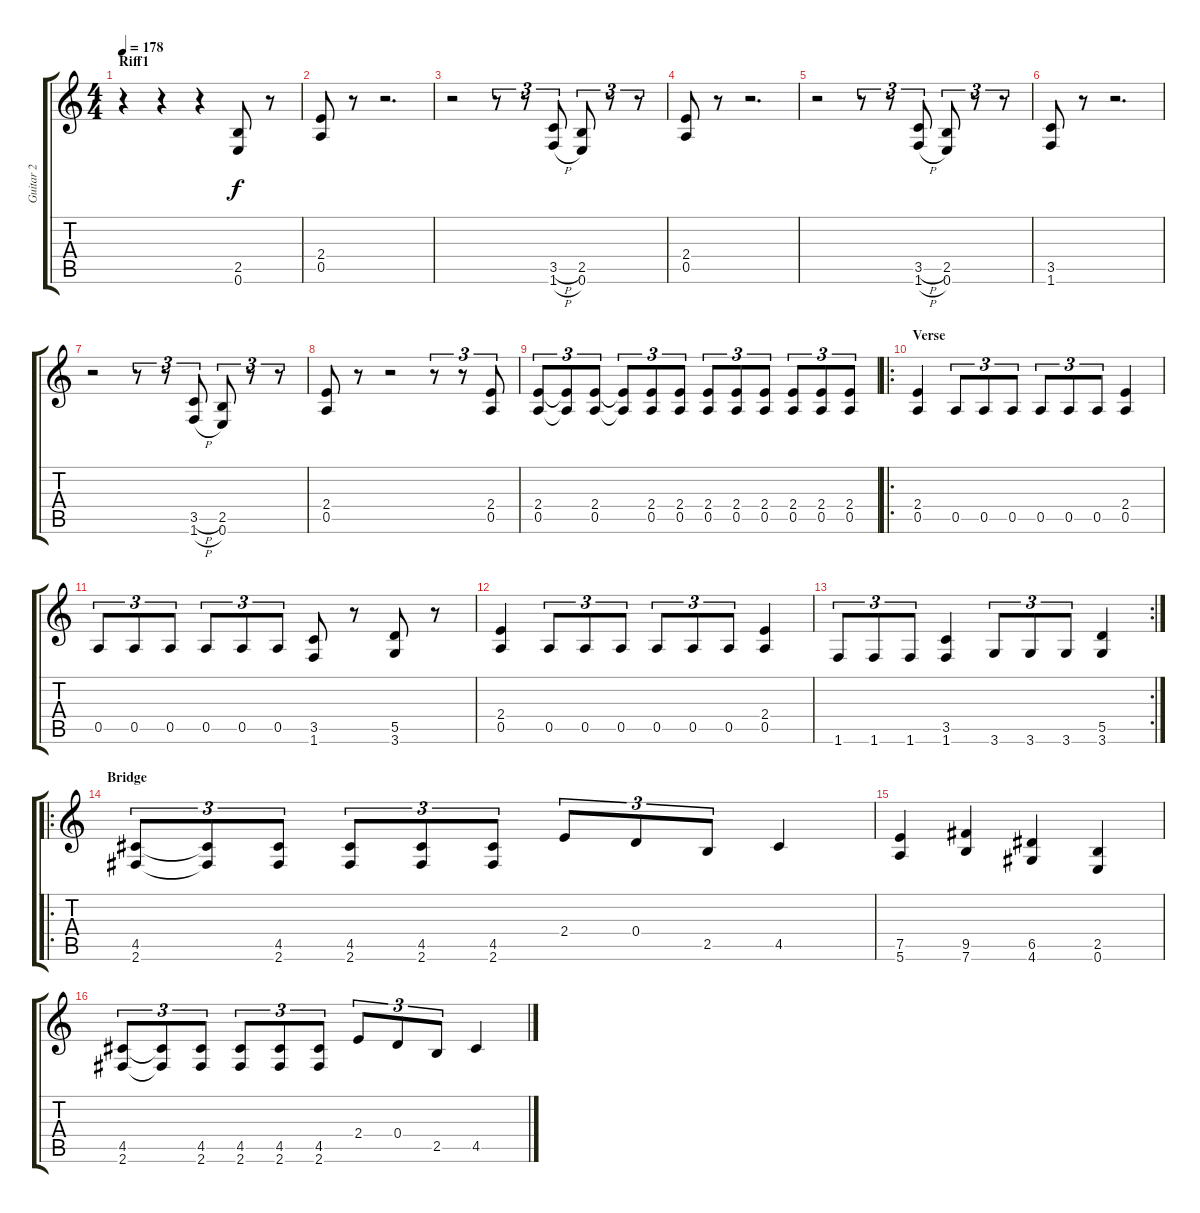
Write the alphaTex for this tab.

\track ("Guitar 2" "Guitar 2") {instrument distortionguitar}
\staff {score tabs}
\tuning (E4 B3 G3 D3 A2 E2) {hide}
\ts (4 4)
\section ("" "Riff1")
\tempo 178
\clef g2
\ks c
r.4{dy f instrument distortionguitar} r.4 r.4 (2.5 0.6).8 r.8 |
(2.4 0.5).8 r.8 r.2{d} |
r.2 r.8{tu (3 2)} r.8{tu (3 2)} (3.5{h} 1.6{h}).8{tu (3 2)} (2.5 0.6).8{tu (3 2)} r.8{tu (3 2)} r.8{tu (3 2)} |
(2.4 0.5).8 r.8 r.2{d} |
r.2 r.8{tu (3 2)} r.8{tu (3 2)} (3.5{h} 1.6{h}).8{tu (3 2)} (2.5 0.6).8{tu (3 2)} r.8{tu (3 2)} r.8{tu (3 2)} |
(3.5 1.6).8 r.8 r.2{d} |
r.2 r.8{tu (3 2)} r.8{tu (3 2)} (3.5{h} 1.6{h}).8{tu (3 2)} (2.5 0.6).8{tu (3 2)} r.8{tu (3 2)} r.8{tu (3 2)} |
(2.4 0.5).8 r.8 r.2 r.8{tu (3 2)} r.8{tu (3 2)} (2.4 0.5).8{tu (3 2)} |
(2.4 0.5).8{tu (3 2)} (2.4{t} 0.5{t}).8{tu (3 2)} (2.4 0.5).8{tu (3 2)} (2.4{t} 0.5{t}).8{tu (3 2)} (2.4 0.5).8{tu (3 2)} (2.4 0.5).8{tu (3 2)} (2.4 0.5).8{tu (3 2)} (2.4 0.5).8{tu (3 2)} (2.4 0.5).8{tu (3 2)} (2.4 0.5).8{tu (3 2)} (2.4 0.5).8{tu (3 2)} (2.4 0.5).8{tu (3 2)} |
\ro
\section ("" "Verse")
(2.4 0.5).4 0.5.8{tu (3 2)} 0.5.8{tu (3 2)} 0.5.8{tu (3 2)} 0.5.8{tu (3 2)} 0.5.8{tu (3 2)} 0.5.8{tu (3 2)} (2.4 0.5).4 |
0.5.8{tu (3 2)} 0.5.8{tu (3 2)} 0.5.8{tu (3 2)} 0.5.8{tu (3 2)} 0.5.8{tu (3 2)} 0.5.8{tu (3 2)} (3.5 1.6).8 r.8 (5.5 3.6).8 r.8 |
(2.4 0.5).4 0.5.8{tu (3 2)} 0.5.8{tu (3 2)} 0.5.8{tu (3 2)} 0.5.8{tu (3 2)} 0.5.8{tu (3 2)} 0.5.8{tu (3 2)} (2.4 0.5).4 |
\rc 2
1.6.8{tu (3 2)} 1.6.8{tu (3 2)} 1.6.8{tu (3 2)} (3.5 1.6).4 3.6.8{tu (3 2)} 3.6.8{tu (3 2)} 3.6.8{tu (3 2)} (5.5 3.6).4 |
\ro
\section ("" "Bridge")
(4.5 2.6).8{tu (3 2)} (4.5{t} 2.6{t}).8{tu (3 2)} (4.5 2.6).8{tu (3 2)} (4.5 2.6).8{tu (3 2)} (4.5 2.6).8{tu (3 2)} (4.5 2.6).8{tu (3 2)} 2.4.8{tu (3 2)} 0.4.8{tu (3 2)} 2.5.8{tu (3 2)} 4.5.4 |
(7.5 5.6).4 (9.5 7.6).4 (6.5 4.6).4 (2.5 0.6).4 |
(4.5 2.6).8{tu (3 2)} (4.5{t} 2.6{t}).8{tu (3 2)} (4.5 2.6).8{tu (3 2)} (4.5 2.6).8{tu (3 2)} (4.5 2.6).8{tu (3 2)} (4.5 2.6).8{tu (3 2)} 2.4.8{tu (3 2)} 0.4.8{tu (3 2)} 2.5.8{tu (3 2)} 4.5.4
